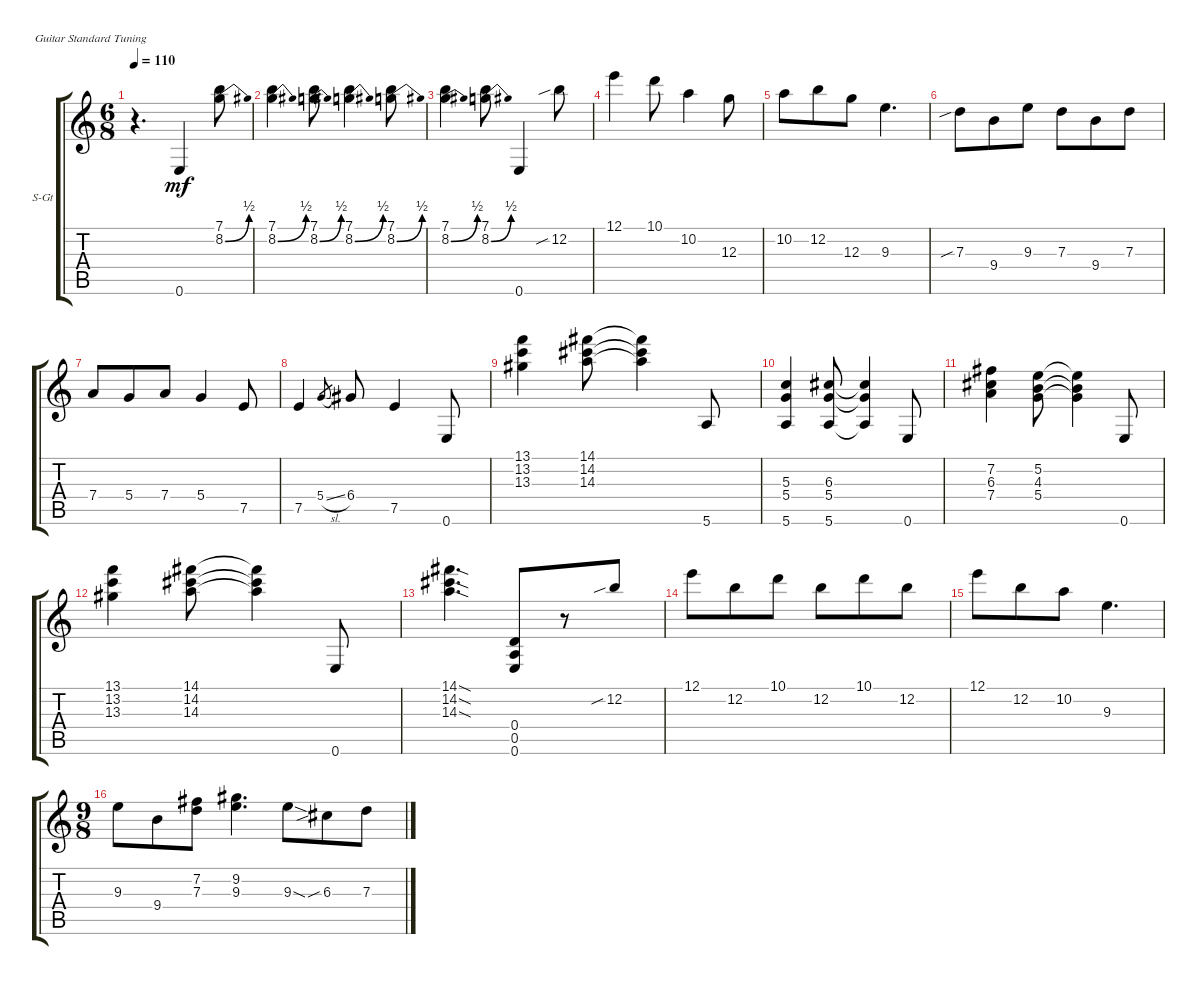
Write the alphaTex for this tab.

\defaultSystemsLayout 4
\bracketExtendMode groupsimilarinstruments
\firstSystemTrackNameOrientation horizontal
\otherSystemsTrackNameOrientation horizontal
\track ("Guitar Solo" "S-Gt") {instrument acousticguitarsteel}
\staff {score tabs}
\tuning (E4 B3 G3 D3 A2 E2)
\ts (6 8)
\tempo 110
\clef g2
\ks c
r.4{d dy mf instrument acousticguitarsteel} 0.6.4 (8.2{be (bend 0 0 7.199999999999999 2)} 7.1).8 |
(8.2{be (bend 0 0 7.199999999999999 2)} 7.1).4 (8.2{be (bend 0 0 7.199999999999999 2)} 7.1).8 (8.2{be (bend 0 0 7.199999999999999 2)} 7.1).4 (8.2{be (bend 0 0 7.199999999999999 2)} 7.1).8 |
(8.2{be (bend 0 0 7.199999999999999 2)} 7.1).4 (8.2{be (bend 0 0 7.199999999999999 2)} 7.1).8 0.6.4 12.2{sib}.8 |
12.1.4 10.1.8 10.2.4 12.3.8 |
10.2.8 12.2.8 12.3.8 9.3.4{d} |
7.3{sib}.8 9.4.8 9.3.8 7.3.8 9.4.8 7.3.8 |
7.4.8 5.4.8 7.4.8 5.4.4 7.5.8 |
7.5.4 5.4{sl}.8{gr} 6.4.8 7.5.4 0.6.8 |
(13.3 13.2 13.1).4 (14.1 14.2 14.3).8 (14.1{t} 14.2{t} 14.3{t}).4 5.6.8 |
(5.6 5.4 5.3).4 (6.3 5.4 5.6).8 (6.3{t} 5.4{t} 5.6{t}).4 0.6.8 |
(7.4 6.3 7.2).4 (5.2 4.3 5.4).8 (5.4{t} 4.3{t} 5.2{t}).4 0.6.8 |
(13.3 13.2 13.1).4 (14.1 14.2 14.3).8 (14.3{t} 14.2{t} 14.1{t}).4 0.6.8 |
(14.3{sod} 14.2{sod} 14.1{sod}).4{d} (0.6 0.5 0.4).8 r.8 12.2{sib}.8 |
12.1.8 12.2.8 10.1.8 12.2.8 10.1.8 12.2.8 |
12.1.8 12.2.8 10.2.8 9.3.4{d} |
\ts (9 8)
9.3.8 9.4.8 (7.3 7.2).8 (9.2 9.3).4{d} 9.3{sod}.8 6.3{sib}.8 7.3.8
